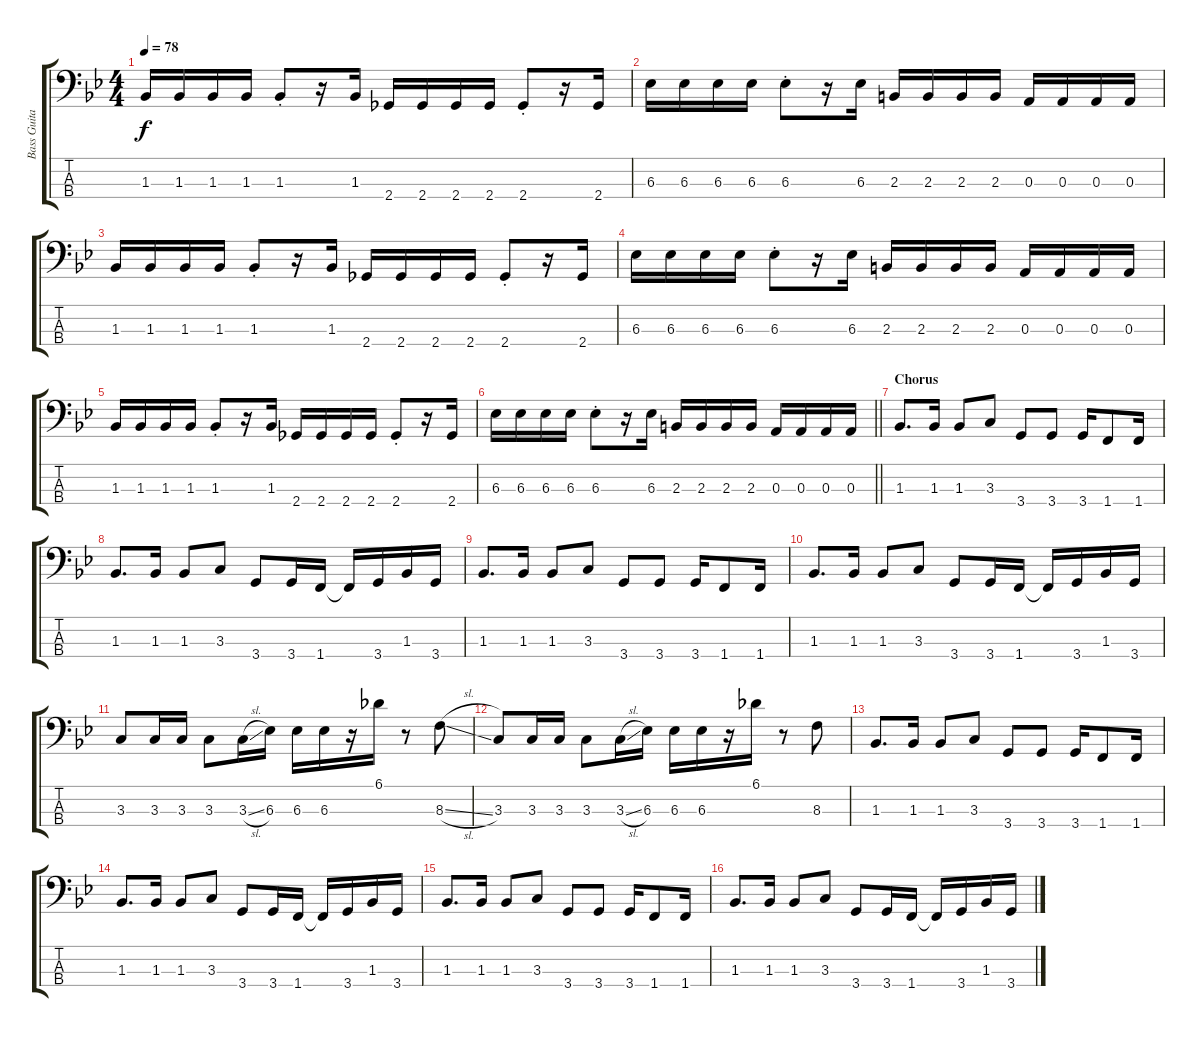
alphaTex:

\track ("Bass Guitar" "Bass Guita") {instrument electricbassfinger}
\staff {score tabs}
\tuning (G2 D2 A1 E1) {hide}
\ts (4 4)
\tempo 78
\clef f4
\ks gminor
1.3.16{dy f} 1.3.16 1.3.16 1.3.16 1.3{st}.8 r.16 1.3.16 2.4.16 2.4.16 2.4.16 2.4.16 2.4{st}.8 r.16 2.4.16 |
6.3.16 6.3.16 6.3.16 6.3.16 6.3{st}.8 r.16 6.3.16 2.3.16 2.3.16 2.3.16 2.3.16 0.3.16 0.3.16 0.3.16 0.3.16 |
1.3.16 1.3.16 1.3.16 1.3.16 1.3{st}.8 r.16 1.3.16 2.4.16 2.4.16 2.4.16 2.4.16 2.4{st}.8 r.16 2.4.16 |
6.3.16 6.3.16 6.3.16 6.3.16 6.3{st}.8 r.16 6.3.16 2.3.16 2.3.16 2.3.16 2.3.16 0.3.16 0.3.16 0.3.16 0.3.16 |
1.3.16 1.3.16 1.3.16 1.3.16 1.3{st}.8 r.16 1.3.16 2.4.16 2.4.16 2.4.16 2.4.16 2.4{st}.8 r.16 2.4.16 |
\barLineRight lightlight
6.3.16 6.3.16 6.3.16 6.3.16 6.3{st}.8 r.16 6.3.16 2.3.16 2.3.16 2.3.16 2.3.16 0.3.16 0.3.16 0.3.16 0.3.16 |
\section ("" "Chorus ")
1.3.8{d} 1.3.16 1.3.8 3.3.8 3.4.8 3.4.8 3.4.16 1.4.8 1.4.16 |
1.3.8{d} 1.3.16 1.3.8 3.3.8 3.4.8 3.4.16 1.4.16 1.4{t}.16 3.4.16 1.3.16 3.4.16 |
1.3.8{d} 1.3.16 1.3.8 3.3.8 3.4.8 3.4.8 3.4.16 1.4.8 1.4.16 |
1.3.8{d} 1.3.16 1.3.8 3.3.8 3.4.8 3.4.16 1.4.16 1.4{t}.16 3.4.16 1.3.16 3.4.16 |
3.3.8 3.3.16 3.3.16 3.3.8 3.3{sl}.16 6.3.16 6.3.16 6.3.16 r.16 6.1.16 r.8 8.3{sl}.8 |
3.3.8 3.3.16 3.3.16 3.3.8 3.3{sl}.16 6.3.16 6.3.16 6.3.16 r.16 6.1.16 r.8 8.3.8 |
1.3.8{d} 1.3.16 1.3.8 3.3.8 3.4.8 3.4.8 3.4.16 1.4.8 1.4.16 |
1.3.8{d} 1.3.16 1.3.8 3.3.8 3.4.8 3.4.16 1.4.16 1.4{t}.16 3.4.16 1.3.16 3.4.16 |
1.3.8{d} 1.3.16 1.3.8 3.3.8 3.4.8 3.4.8 3.4.16 1.4.8 1.4.16 |
1.3.8{d} 1.3.16 1.3.8 3.3.8 3.4.8 3.4.16 1.4.16 1.4{t}.16 3.4.16 1.3.16 3.4.16
